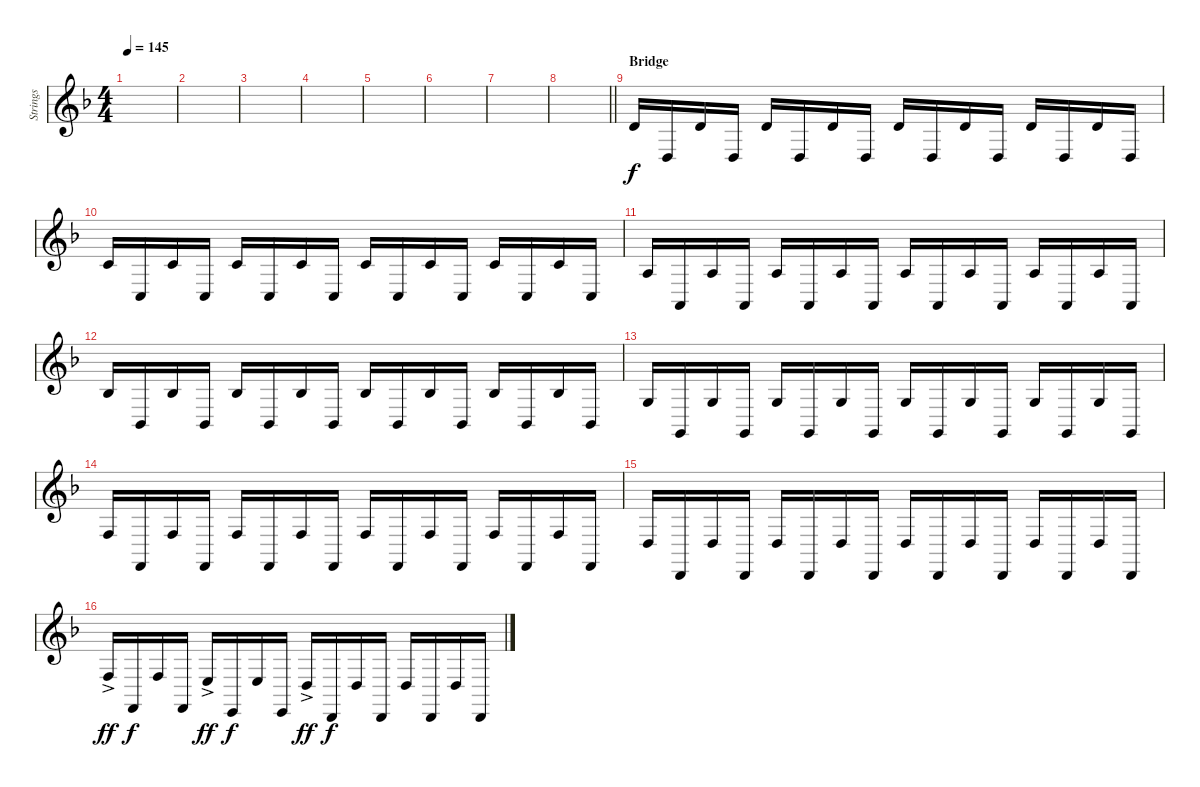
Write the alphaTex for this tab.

\track ("Strings" "Strings") {instrument stringensemble1}
\staff {score}
\tuning (E4 B3 G3 D3 A2 D2) {hide}
\ts (4 4)
\tempo 145
\clef g2
\ks f
|
|
|
|
|
|
|
\barLineRight lightlight
|
\section ("" "Bridge")
3.2.16{volume 13} 0.4.16 3.2.16 0.4.16 3.2.16 0.4.16 3.2.16 0.4.16 3.2.16 0.4.16 3.2.16 0.4.16 3.2.16 0.4.16 3.2.16 0.4.16 |
1.2.16 3.5.16 1.2.16 3.5.16 1.2.16 3.5.16 1.2.16 3.5.16 1.2.16 3.5.16 1.2.16 3.5.16 1.2.16 3.5.16 1.2.16 3.5.16 |
2.3.16 0.5.16 2.3.16 0.5.16 2.3.16 0.5.16 2.3.16 0.5.16 2.3.16 0.5.16 2.3.16 0.5.16 2.3.16 0.5.16 2.3.16 0.5.16 |
3.3.16 1.5.16 3.3.16 1.5.16 3.3.16 1.5.16 3.3.16 1.5.16 3.3.16 1.5.16 3.3.16 1.5.16 3.3.16 1.5.16 3.3.16 1.5.16 |
0.3.16 5.6.16 0.3.16 5.6.16 0.3.16 5.6.16 0.3.16 5.6.16 0.3.16 5.6.16 0.3.16 5.6.16 0.3.16 5.6.16 0.3.16 5.6.16 |
3.4.16 3.6.16 3.4.16 3.6.16 3.4.16 3.6.16 3.4.16 3.6.16 3.4.16 3.6.16 3.4.16 3.6.16 3.4.16 3.6.16 3.4.16 3.6.16 |
0.4.16 0.6.16 0.4.16 0.6.16 0.4.16 0.6.16 0.4.16 0.6.16 0.4.16 0.6.16 0.4.16 0.6.16 0.4.16 0.6.16 0.4.16 0.6.16 |
3.4{ac}.16{dy ff} 3.6.16{dy f} 3.4.16 3.6.16 2.4{ac}.16{dy ff} 2.6.16{dy f} 2.4.16 2.6.16 0.4{ac}.16{dy ff} 0.6.16{dy f} 0.4.16 0.6.16 0.4.16 0.6.16 0.4.16 0.6.16
